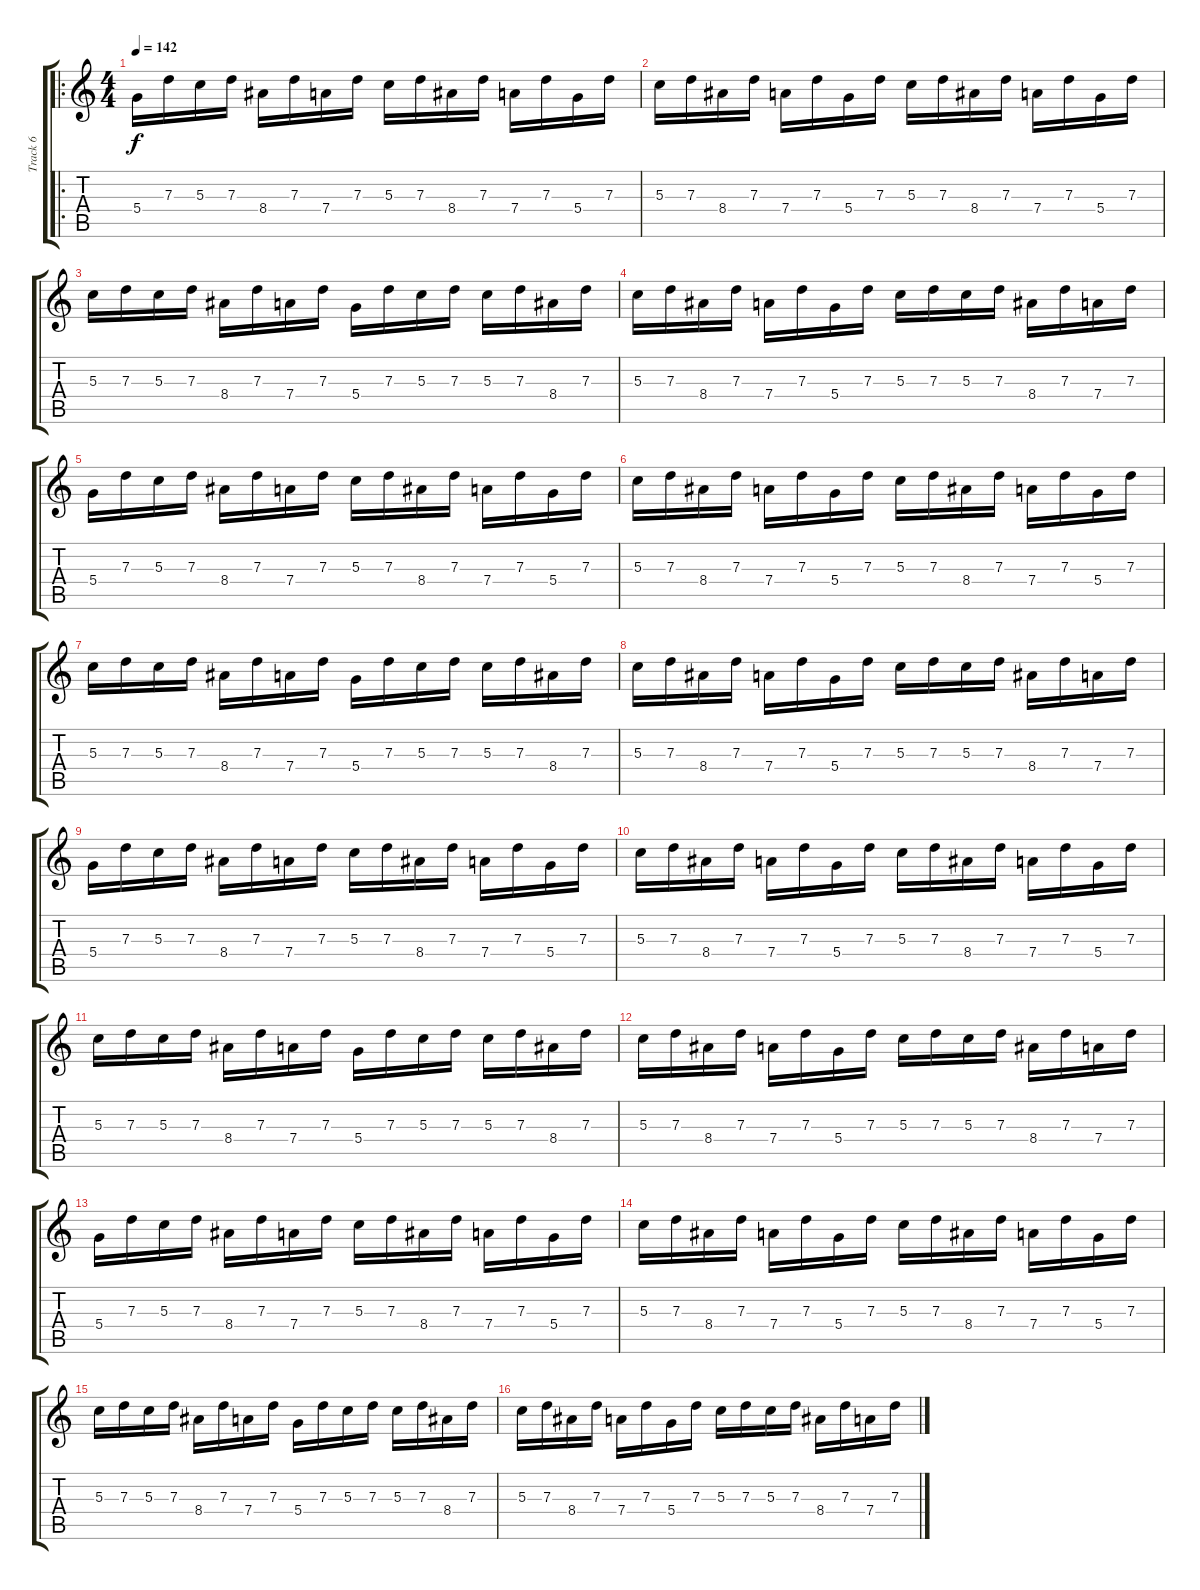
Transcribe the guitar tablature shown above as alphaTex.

\track ("Track 6" "Track 6") {instrument electricguitarjazz}
\staff {score tabs}
\tuning (E4 B3 G3 D3 A2 E2) {hide}
\ro
\ts (4 4)
\tempo 142
\clef g2
\ks c
5.4.16{dy f volume 8} 7.3.16 5.3.16 7.3.16 8.4.16 7.3.16 7.4.16 7.3.16 5.3.16 7.3.16 8.4.16 7.3.16 7.4.16 7.3.16 5.4.16 7.3.16 |
5.3.16 7.3.16 8.4.16 7.3.16 7.4.16 7.3.16 5.4.16 7.3.16 5.3.16 7.3.16 8.4.16 7.3.16 7.4.16 7.3.16 5.4.16 7.3.16 |
5.3.16 7.3.16 5.3.16 7.3.16 8.4.16 7.3.16 7.4.16 7.3.16 5.4.16 7.3.16 5.3.16 7.3.16 5.3.16 7.3.16 8.4.16 7.3.16 |
5.3.16 7.3.16 8.4.16 7.3.16 7.4.16 7.3.16 5.4.16 7.3.16 5.3.16 7.3.16 5.3.16 7.3.16 8.4.16 7.3.16 7.4.16 7.3.16 |
5.4.16 7.3.16 5.3.16 7.3.16 8.4.16 7.3.16 7.4.16 7.3.16 5.3.16 7.3.16 8.4.16 7.3.16 7.4.16 7.3.16 5.4.16 7.3.16 |
5.3.16 7.3.16 8.4.16 7.3.16 7.4.16 7.3.16 5.4.16 7.3.16 5.3.16 7.3.16 8.4.16 7.3.16 7.4.16 7.3.16 5.4.16 7.3.16 |
5.3.16 7.3.16 5.3.16 7.3.16 8.4.16 7.3.16 7.4.16 7.3.16 5.4.16 7.3.16 5.3.16 7.3.16 5.3.16 7.3.16 8.4.16 7.3.16 |
5.3.16 7.3.16 8.4.16 7.3.16 7.4.16 7.3.16 5.4.16 7.3.16 5.3.16 7.3.16 5.3.16 7.3.16 8.4.16 7.3.16 7.4.16 7.3.16 |
5.4.16 7.3.16 5.3.16 7.3.16 8.4.16 7.3.16 7.4.16 7.3.16 5.3.16 7.3.16 8.4.16 7.3.16 7.4.16 7.3.16 5.4.16 7.3.16 |
5.3.16 7.3.16 8.4.16 7.3.16 7.4.16 7.3.16 5.4.16 7.3.16 5.3.16 7.3.16 8.4.16 7.3.16 7.4.16 7.3.16 5.4.16 7.3.16 |
5.3.16 7.3.16 5.3.16 7.3.16 8.4.16 7.3.16 7.4.16 7.3.16 5.4.16 7.3.16 5.3.16 7.3.16 5.3.16 7.3.16 8.4.16 7.3.16 |
5.3.16 7.3.16 8.4.16 7.3.16 7.4.16 7.3.16 5.4.16 7.3.16 5.3.16 7.3.16 5.3.16 7.3.16 8.4.16 7.3.16 7.4.16 7.3.16 |
5.4.16 7.3.16 5.3.16 7.3.16 8.4.16 7.3.16 7.4.16 7.3.16 5.3.16 7.3.16 8.4.16 7.3.16 7.4.16 7.3.16 5.4.16 7.3.16 |
5.3.16 7.3.16 8.4.16 7.3.16 7.4.16 7.3.16 5.4.16 7.3.16 5.3.16 7.3.16 8.4.16 7.3.16 7.4.16 7.3.16 5.4.16 7.3.16 |
5.3.16 7.3.16 5.3.16 7.3.16 8.4.16 7.3.16 7.4.16 7.3.16 5.4.16 7.3.16 5.3.16 7.3.16 5.3.16 7.3.16 8.4.16 7.3.16 |
5.3.16 7.3.16 8.4.16 7.3.16 7.4.16 7.3.16 5.4.16 7.3.16 5.3.16 7.3.16 5.3.16 7.3.16 8.4.16 7.3.16 7.4.16 7.3.16
